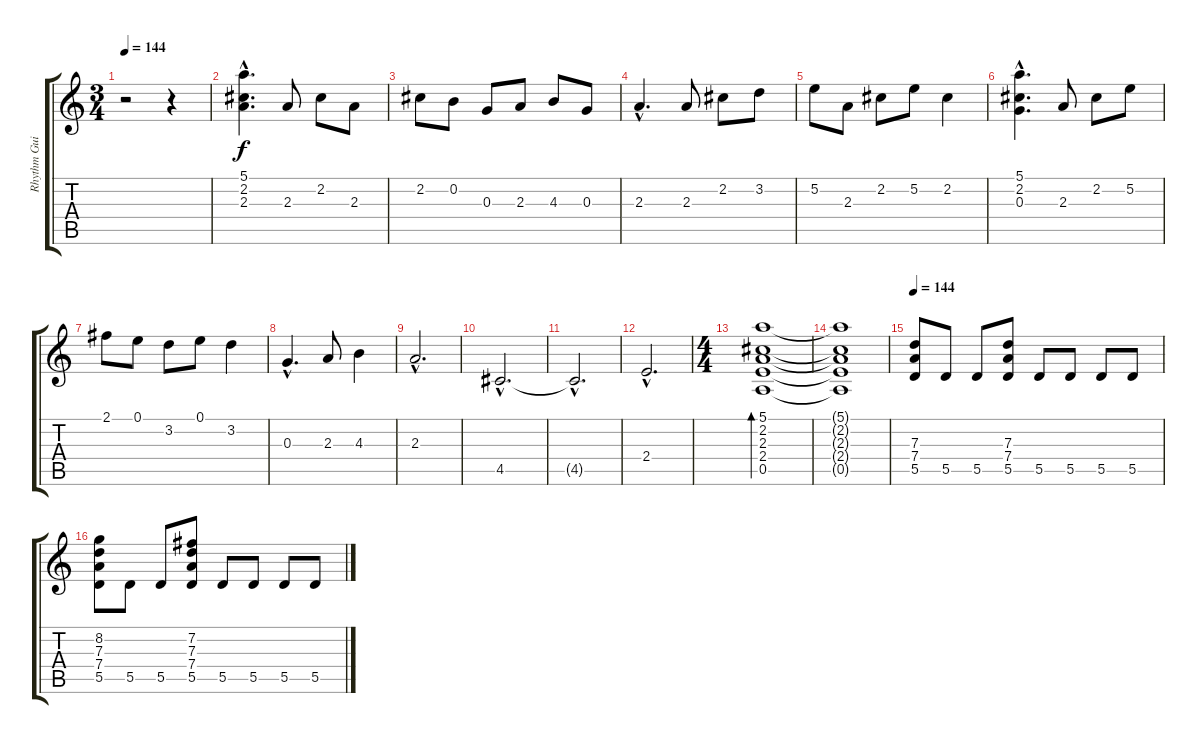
\track ("Rhythm Guitar Left" "Rhythm Gui") {instrument distortionguitar}
\staff {score tabs}
\tuning (E4 B3 G3 D3 A2 E2) {hide}
\ts (3 4)
\tempo 144
\clef g2
\ks c
r.2{dy f} r.4 |
\section ("" "")
(5.1{hac} 2.2{hac} 2.3{hac}).4{d volume 11 balance 0 instrument acousticguitarsteel} 2.3.8 2.2.8 2.3.8 |
2.2.8 0.2.8 0.3.8 2.3.8 4.3.8 0.3.8 |
2.3{hac}.4{d} 2.3.8 2.2.8 3.2.8 |
5.2.8 2.3.8 2.2.8 5.2.8 2.2.4 |
(5.1{hac} 2.2{hac} 0.3{hac}).4{d} 2.3.8 2.2.8 5.2.8 |
2.1.8 0.1.8 3.2.8 0.1.8 3.2.4 |
0.3{hac}.4{d} 2.3.8 4.3.4 |
2.3{hac}.2{d} |
4.5{hac}.2{d} |
4.5{hac t}.2{d} |
2.4{hac}.2{d} |
\ts (4 4)
(5.1 2.2 2.3 2.4 0.5).1{bd 240} |
(5.1{t} 2.2{t} 2.3{t} 2.4{t} 0.5{t}).1 |
\section ("" "")
\tempo 144
(7.3 7.4 5.5).8{volume 11 balance 0 instrument distortionguitar} 5.5.8 5.5.8 (7.3 7.4 5.5).8 5.5.8 5.5.8 5.5.8 5.5.8 |
(8.2 7.3 7.4 5.5).8 5.5.8 5.5.8 (7.2 7.3 7.4 5.5).8 5.5.8 5.5.8 5.5.8 5.5.8
